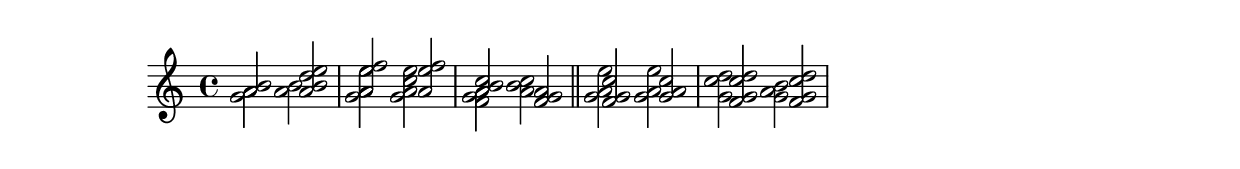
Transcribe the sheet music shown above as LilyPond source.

\version "2.13.34"

\header {
  texidoc = "Seconds do not confuse the collision algorithm.
The first pair of chords in each measure should merge, mesh,
or come relatively close, but the second in each measure needs
more space to make clear which notes belong to which voice."
}

\relative f << {
  <a' b>2 <a b d e> <a e' f> <a e' f> <a b c> <f g a>
  \bar "||" <f g c> <g a c> <f g c d> <f g c d>
} \\ {
  <g a> <a b> <g a e'> <g a c e> <f g a> <a b c>
  <g a e'> <g a e'> <g c d> <g a b>
} >>
